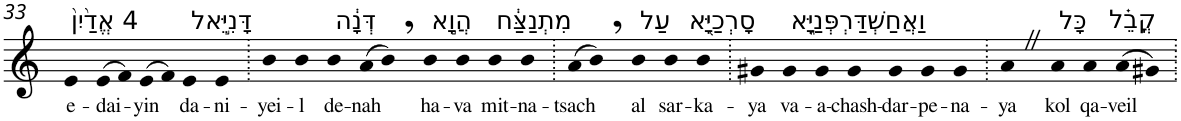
**kern	**text
*part1	*part1
*staff1	*staff1
*I"Piano	*
*I'Pno	*
!!LO:PB:g=z
*clefG2	*
*k[]	*
=33	=33
!LO:TX:a:t=4 אֱדַ֙יִן֙	!
!	!LO:LY:b
4e	e-
!	!LO:LY:b
(>8e	-dai-
8f)	.
!	!LO:LY:b
(>8e	-yin
8f)	.
!LO:TX:a:t=דָּנִיֵּ֣אל	!
!	!LO:LY:b
4e	da-
!	!LO:LY:b
4e	-ni-
=34.	=34.
!	!LO:LY:b
4b	-yei-
!	!LO:LY:b
4b	-l
!LO:TX:a:t=דְּנָ֔ה	!
!	!LO:LY:b
4b	de-
!	!LO:LY:b
(>8a	-nah
8b,)	.
!LO:TX:a:t=הֲוָ֣א	!
!	!LO:LY:b
4b	ha-
!	!LO:LY:b
4b	-va
!LO:TX:a:t=מִתְנַצַּ֔ח	!
!	!LO:LY:b
4b	mit-
!	!LO:LY:b
4b	-na-
=35.	=35.
!	!LO:LY:b
(>8a	-tsach
8b,)	.
!LO:TX:a:t=עַל	!
!	!LO:LY:b
4b	al
!LO:TX:a:t=סָרְכַיָּ֖א	!
!	!LO:LY:b
4b	sar-
!	!LO:LY:b
4b	-ka-
=36.	=36.
!	!LO:LY:b
4g#X	-ya
!LO:TX:a:t=וַאֲחַשְׁדַּרְפְּנַיָּ֑א	!
!	!LO:LY:b
4g#	va-
!	!LO:LY:b
4g#	-a-
!	!LO:LY:b
4g#	-chash-
!	!LO:LY:b
4g#	-dar-
!	!LO:LY:b
4g#	-pe-
!	!LO:LY:b
4g#	-na-
=37.	=37.
!	!LO:LY:b
4aZ	-ya
!LO:TX:a:t=כָּל	!
!	!LO:LY:b
4a	kol
!LO:TX:a:t=קֳבֵ֗ל	!
!	!LO:LY:b
4a	qa-
!	!LO:LY:b
(>8a	-veil
8g#X)	.
=.	=.
*-	*-
